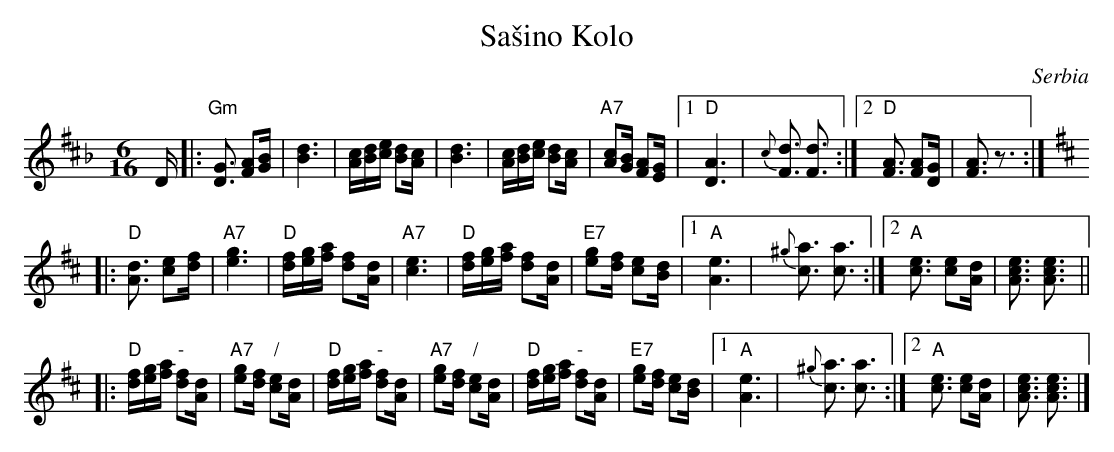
X:1
T: Sa\vsino Kolo
O: Serbia
M: 6/16
L: 1/16
K: D_B^f^c
D \
|: "Gm"[G3D3] [A2F2][BG] | [d6B6] \
| [cA][dB][ec] [d2B2][cA] | [d6B6] \
| [cA][dB][ec] [d2B2][cA] | "A7"[c2A2][BG] [A2F2][GE] \
|1 "D"[A6D6] | {c}[d3F3] [d3F3] \
:|2 "D"[A3F3] [A2F2][GD] | [A3F3] z3 :|
K:D
|: "D"[d3A3] [e2c2][fd] | "A7"[g6e6] \
| "D"[fd][ge][af] [f2d2][dA] | "A7"[e6c6] \
| "D"[fd][ge][af] [f2d2][dA] | "E7"[g2e2][fd] [e2c2][dB] \
|1 "A"[e6A6] | {^g}[a3c3] [a3c3] \
:|2 "A"[e3c3] [e2c2][dA]  | [e3c3A3] [e3c3A3] ||
|: "D"[fd][ge][af] "-"[f2d2][dA] | "A7"[g2e2][fd] "/"[e2c2][dA] \
|  "D"[fd][ge][af] "-"[f2d2][dA] | "A7"[g2e2][fd] "/"[e2c2][dA] \
|  "D"[fd][ge][af] "-"[f2d2][dA] | "E7"[g2e2][fd] [e2c2][dB] \
|1 "A"[e6A6] | {^g}[a3c3] [a3c3] \
:|2 "A"[e3c3] [e2c2][dA]  | [e3c3A3] [e3c3A3] |]
